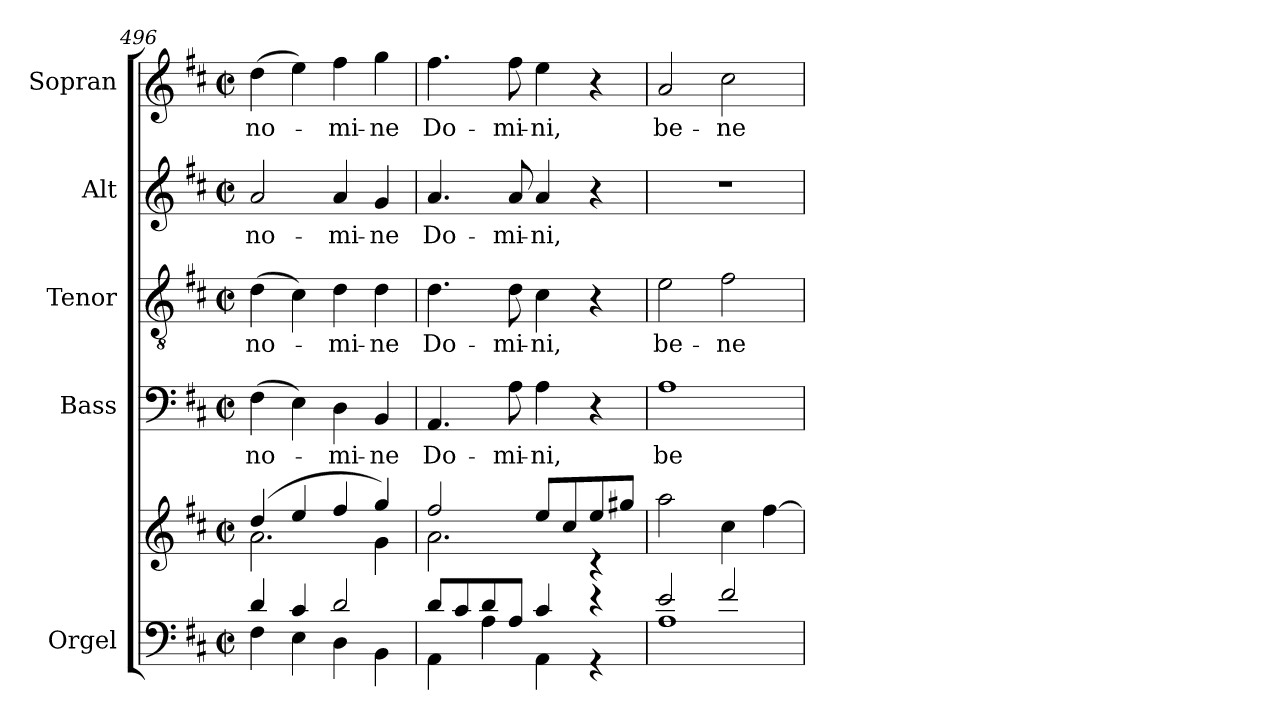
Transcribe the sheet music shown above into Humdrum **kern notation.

**kern	**kern	**kern	**text	**kern	**text	**kern	**text	**kern	**text
*part5	*part5	*part4	*part4	*part3	*part3	*part2	*part2	*part1	*part1
*staff6	*staff5	*staff4	*staff4	*staff3	*staff3	*staff2	*staff2	*staff1	*staff1
*I"Orgel	*	*I"Bass	*	*I"Tenor	*	*I"Alt	*	*I"Sopran	*
*I'Org.	*	*I'B	*	*I'T	*	*I'A	*	*I'S	*
!!LO:LB:g=z
*clefF4	*clefG2	*clefF4	*	*clefGv2	*	*clefG2	*	*clefG2	*
*k[f#c#]	*k[f#c#]	*k[f#c#]	*	*k[f#c#]	*	*k[f#c#]	*	*k[f#c#]	*
*D:	*D:	*D:	*	*D:	*	*D:	*	*D:	*
*M2/2	*M2/2	*M2/2	*	*M2/2	*	*M2/2	*	*M2/2	*
*met(c|)	*met(c|)	*met(c|)	*	*met(c|)	*	*met(c|)	*	*met(c|)	*
=496	=496	=496	=496	=496	=496	=496	=496	=496	=496
*^	*^	*	*	*	*	*	*	*	*
!	!	!	!	!	!LO:LY:b	!	!LO:LY:b	!	!LO:LY:b	!	!LO:LY:b
4d/	4F#\	(4dd/	2.a\	(>4F#\	no-	(>4d\	no-	2a/	no-	(>4dd\	no-
4c#/	4E\	4ee/	.	4E\)	.	4c#\)	.	.	.	4ee\)	.
!	!	!	!	!	!LO:LY:b	!	!LO:LY:b	!	!LO:LY:b	!	!LO:LY:b
2d/	4D\	4ff#/	.	4D\	-mi-	4d\	-mi-	4a/	-mi-	4ff#\	-mi-
!	!	!	!	!	!LO:LY:b	!	!LO:LY:b	!	!LO:LY:b	!	!LO:LY:b
.	4BB\	4gg/)	4g\	4BB/	-ne	4d\	-ne	4g/	-ne	4gg\	-ne
=497	=497	=497	=497	=497	=497	=497	=497	=497	=497	=497	=497
!	!	!	!	!	!LO:LY:b	!	!LO:LY:b	!	!LO:LY:b	!	!LO:LY:b
8d/L	4AA\	2ff#/	2.a\	4.AA/	Do-	4.d\	Do-	4.a/	Do-	4.ff#\	Do-
8c#/	.	.	.	.	.	.	.	.	.	.	.
8d/	4A\	.	.	.	.	.	.	.	.	.	.
!	!	!	!	!	!LO:LY:b	!	!LO:LY:b	!	!LO:LY:b	!	!LO:LY:b
8A/J	.	.	.	8A\	-mi-	8d\	-mi-	8a/	-mi-	8ff#\	-mi-
!	!	!	!	!	!LO:LY:b	!	!LO:LY:b	!	!LO:LY:b	!	!LO:LY:b
4c#/	4AA\	8ee/L	.	4A\	-ni,	4c#\	-ni,	4a/	-ni,	4ee\	-ni,
.	.	8cc#/	.	.	.	.	.	.	.	.	.
4r	4r	8ee/	4rc	4r	.	4r	.	4r	.	4r	.
.	.	8gg#X/J	.	.	.	.	.	.	.	.	.
*	*	*v	*v	*	*	*	*	*	*	*	*
=498	=498	=498	=498	=498	=498	=498	=498	=498	=498	=498
!	!	!	!	!LO:LY:b	!	!LO:LY:b	!	!	!	!LO:LY:b
2e/	1A	2aa\	1A	be-	2e\	be-	1r	.	2a/	be-
!	!	!	!	!	!	!LO:LY:b	!	!	!	!LO:LY:b
2f#/	.	4cc#\	.	.	2f#\	-ne-	.	.	2cc#\	-ne-
.	.	[4ff#\	.	.	.	.	.	.	.	.
*v	*v	*	*	*	*	*	*	*	*	*
=	=	=	=	=	=	=	=	=	=
*-	*-	*-	*-	*-	*-	*-	*-	*-	*-
